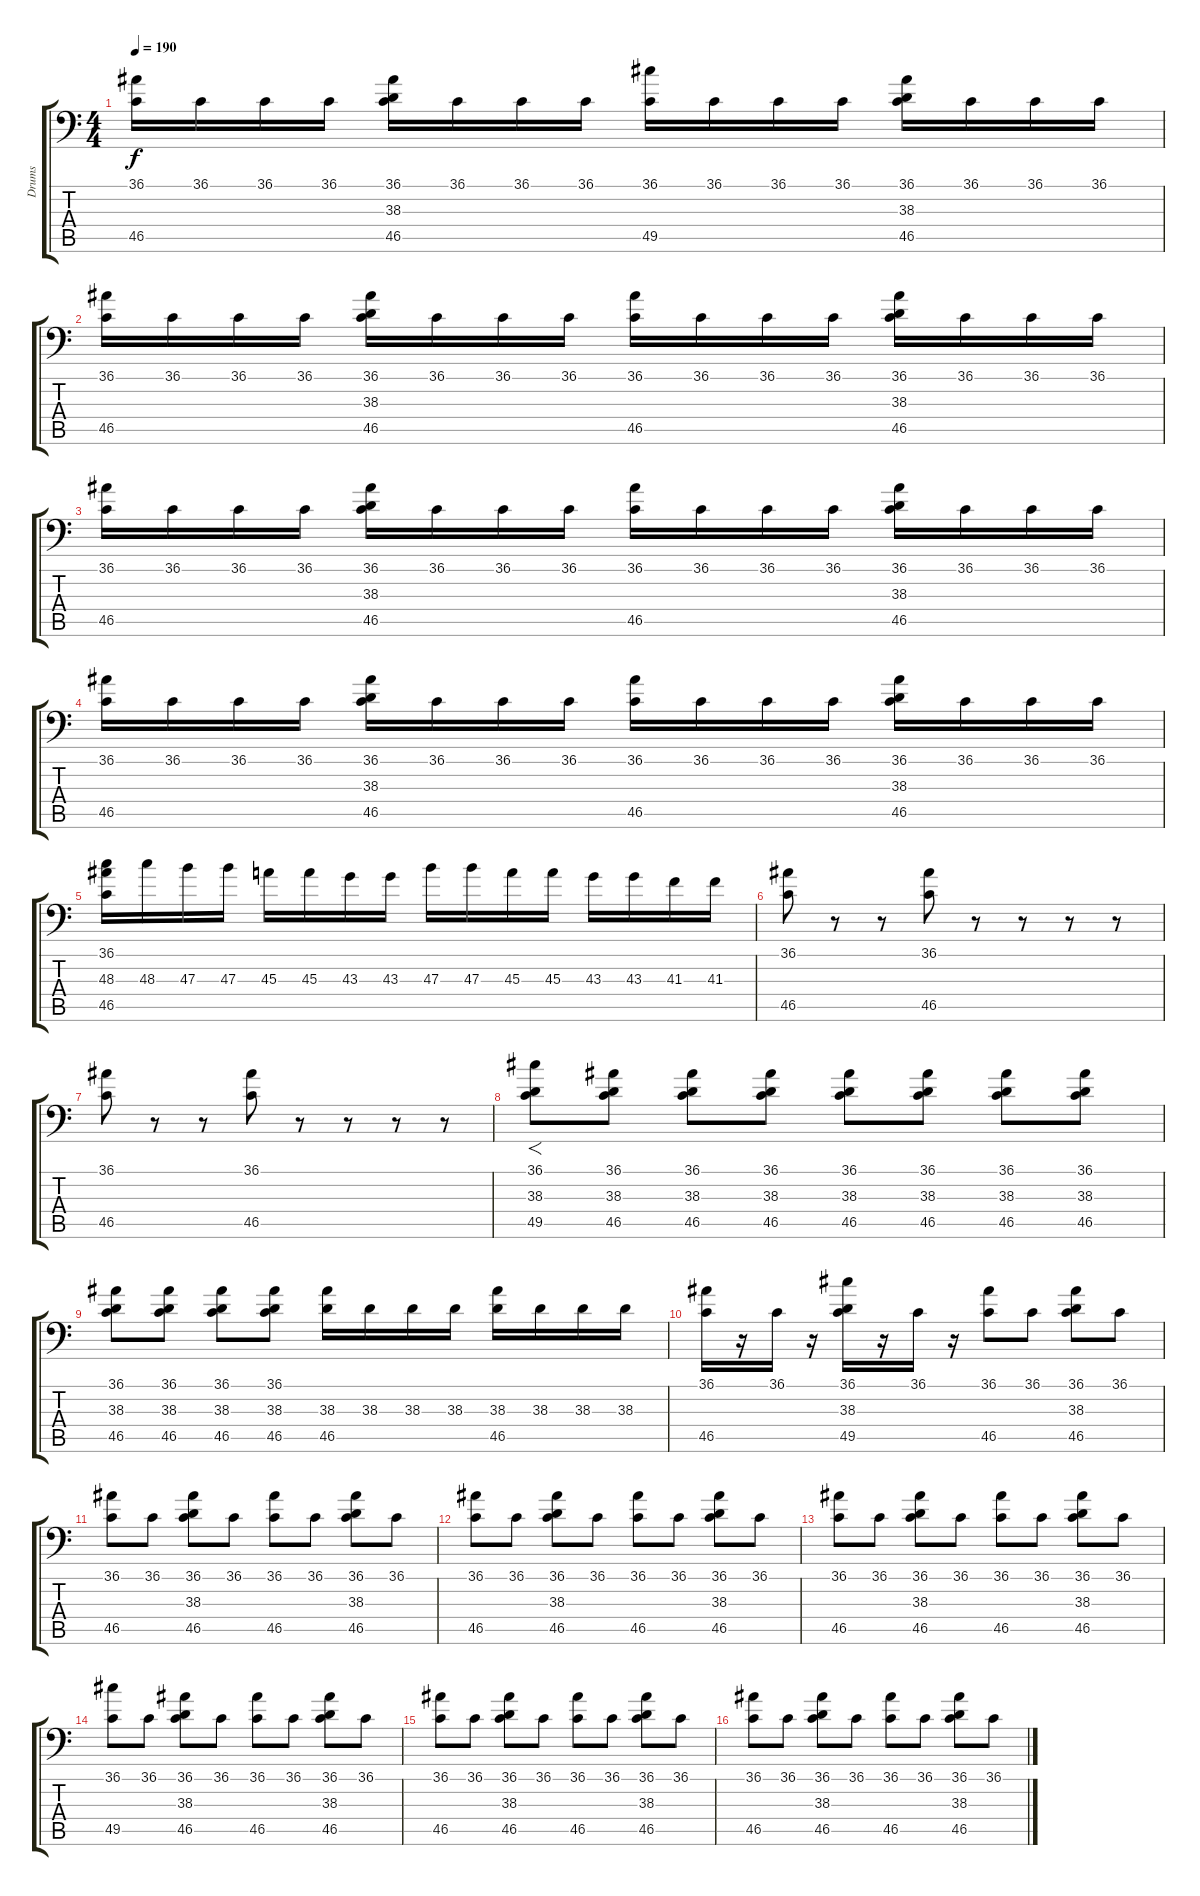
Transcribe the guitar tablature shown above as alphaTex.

\track ("Drums" "Drums") {instrument acousticgrandpiano}
\staff {score tabs}
\tuning (C-1 C-1 C-1 C-1 C-1 C-1) {hide}
\ts (4 4)
\tempo 190
\clef f4
\ks c
(36.1 46.5).16{dy f} 36.1.16 36.1.16 36.1.16 (36.1 38.3 46.5).16 36.1.16 36.1.16 36.1.16 (36.1 49.5).16 36.1.16 36.1.16 36.1.16 (36.1 38.3 46.5).16 36.1.16 36.1.16 36.1.16 |
(36.1 46.5).16 36.1.16 36.1.16 36.1.16 (36.1 38.3 46.5).16 36.1.16 36.1.16 36.1.16 (36.1 46.5).16 36.1.16 36.1.16 36.1.16 (36.1 38.3 46.5).16 36.1.16 36.1.16 36.1.16 |
(36.1 46.5).16 36.1.16 36.1.16 36.1.16 (36.1 38.3 46.5).16 36.1.16 36.1.16 36.1.16 (36.1 46.5).16 36.1.16 36.1.16 36.1.16 (36.1 38.3 46.5).16 36.1.16 36.1.16 36.1.16 |
(36.1 46.5).16 36.1.16 36.1.16 36.1.16 (36.1 38.3 46.5).16 36.1.16 36.1.16 36.1.16 (36.1 46.5).16 36.1.16 36.1.16 36.1.16 (36.1 38.3 46.5).16 36.1.16 36.1.16 36.1.16 |
(36.1 48.3 46.5).16 48.3.16 47.3.16 47.3.16 45.3.16 45.3.16 43.3.16 43.3.16 47.3.16 47.3.16 45.3.16 45.3.16 43.3.16 43.3.16 41.3.16 41.3.16 |
(36.1 46.5).8 r.8 r.8 (36.1 46.5).8 r.8 r.8 r.8 r.8 |
(36.1 46.5).8 r.8 r.8 (36.1 46.5).8 r.8 r.8 r.8 r.8 |
(36.1 38.3 49.5).8{f} (36.1 38.3 46.5).8 (36.1 38.3 46.5).8 (36.1 38.3 46.5).8 (36.1 38.3 46.5).8 (36.1 38.3 46.5).8 (36.1 38.3 46.5).8 (36.1 38.3 46.5).8 |
(36.1 38.3 46.5).8 (36.1 38.3 46.5).8 (36.1 38.3 46.5).8 (36.1 38.3 46.5).8 (38.3 46.5).16 38.3.16 38.3.16 38.3.16 (38.3 46.5).16 38.3.16 38.3.16 38.3.16 |
(36.1 46.5).16 r.16 36.1.16 r.16 (36.1 38.3 49.5).16 r.16 36.1.16 r.16 (36.1 46.5).8 36.1.8 (36.1 38.3 46.5).8 36.1.8 |
(36.1 46.5).8 36.1.8 (36.1 38.3 46.5).8 36.1.8 (36.1 46.5).8 36.1.8 (36.1 38.3 46.5).8 36.1.8 |
(36.1 46.5).8 36.1.8 (36.1 38.3 46.5).8 36.1.8 (36.1 46.5).8 36.1.8 (36.1 38.3 46.5).8 36.1.8 |
(36.1 46.5).8 36.1.8 (36.1 38.3 46.5).8 36.1.8 (36.1 46.5).8 36.1.8 (36.1 38.3 46.5).8 36.1.8 |
(36.1 49.5).8 36.1.8 (36.1 38.3 46.5).8 36.1.8 (36.1 46.5).8 36.1.8 (36.1 38.3 46.5).8 36.1.8 |
(36.1 46.5).8 36.1.8 (36.1 38.3 46.5).8 36.1.8 (36.1 46.5).8 36.1.8 (36.1 38.3 46.5).8 36.1.8 |
(36.1 46.5).8 36.1.8 (36.1 38.3 46.5).8 36.1.8 (36.1 46.5).8 36.1.8 (36.1 38.3 46.5).8 36.1.8
